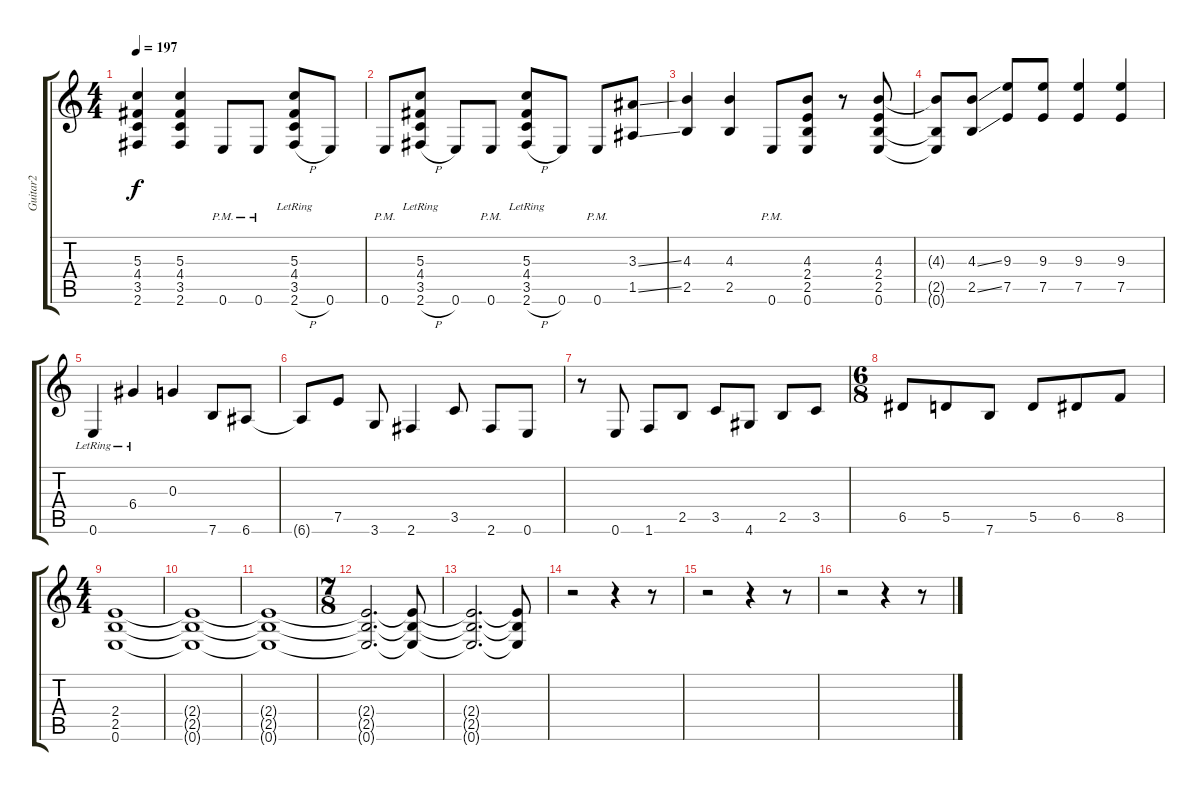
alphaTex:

\track ("Guitar2" "Guitar2") {instrument distortionguitar}
\staff {score tabs}
\tuning (E4 B3 G3 D3 A2 E2) {hide}
\ts (4 4)
\tempo 197
\clef g2
\ks c
(5.3{t} 4.4{t} 3.5{t} 2.6{t}).4{dy f} (5.3 4.4 3.5 2.6).4 0.6{pm}.8 0.6{pm}.8 (5.3{lr} 4.4{lr} 3.5{lr} 2.6{h}).8 0.6.8 |
0.6{pm}.8 (5.3{lr} 4.4{lr} 3.5{lr} 2.6{h}).8 0.6.8 0.6{pm}.8 (5.3{lr} 4.4{lr} 3.5{lr} 2.6{h}).8 0.6.8 0.6{pm}.8 (3.3{ss} 1.5{ss}).8 |
(4.3 2.5).4 (4.3 2.5).4 0.6{pm}.8 (4.3 2.4 2.5 0.6).8 r.8 (4.3 2.4 2.5 0.6).8 |
(4.3{t} 2.5{t} 0.6{t}).8 (4.3{ss} 2.5{ss}).8 (9.3 7.5).8 (9.3 7.5).8 (9.3 7.5).4 (9.3 7.5).4 |
0.6{lr}.4 6.4{lr}.4 0.3.4 7.6.8 6.6.8 |
6.6{t}.8 7.5.8 3.6.8 2.6.4 3.5.8 2.6.8 0.6.8 |
r.8 0.6.8 1.6.8 2.5.8 3.5.8 4.6.8 2.5.8 3.5.8 |
\ts (6 8)
6.5.8 5.5.8 7.6.8 5.5.8 6.5.8 8.5.8 |
\ts (4 4)
(2.4 2.5 0.6).1 |
(2.4{t} 2.5{t} 0.6{t}).1 |
(2.4{t} 2.5{t} 0.6{t}).1 |
\ts (7 8)
(2.4{t} 2.5{t} 0.6{t}).2{d} (2.4{t} 2.5{t} 0.6{t}).8 |
(2.4{t} 2.5{t} 0.6{t}).2{d} (2.4{t} 2.5{t} 0.6{t}).8 |
r.2 r.4 r.8 |
r.2 r.4 r.8 |
r.2 r.4 r.8
